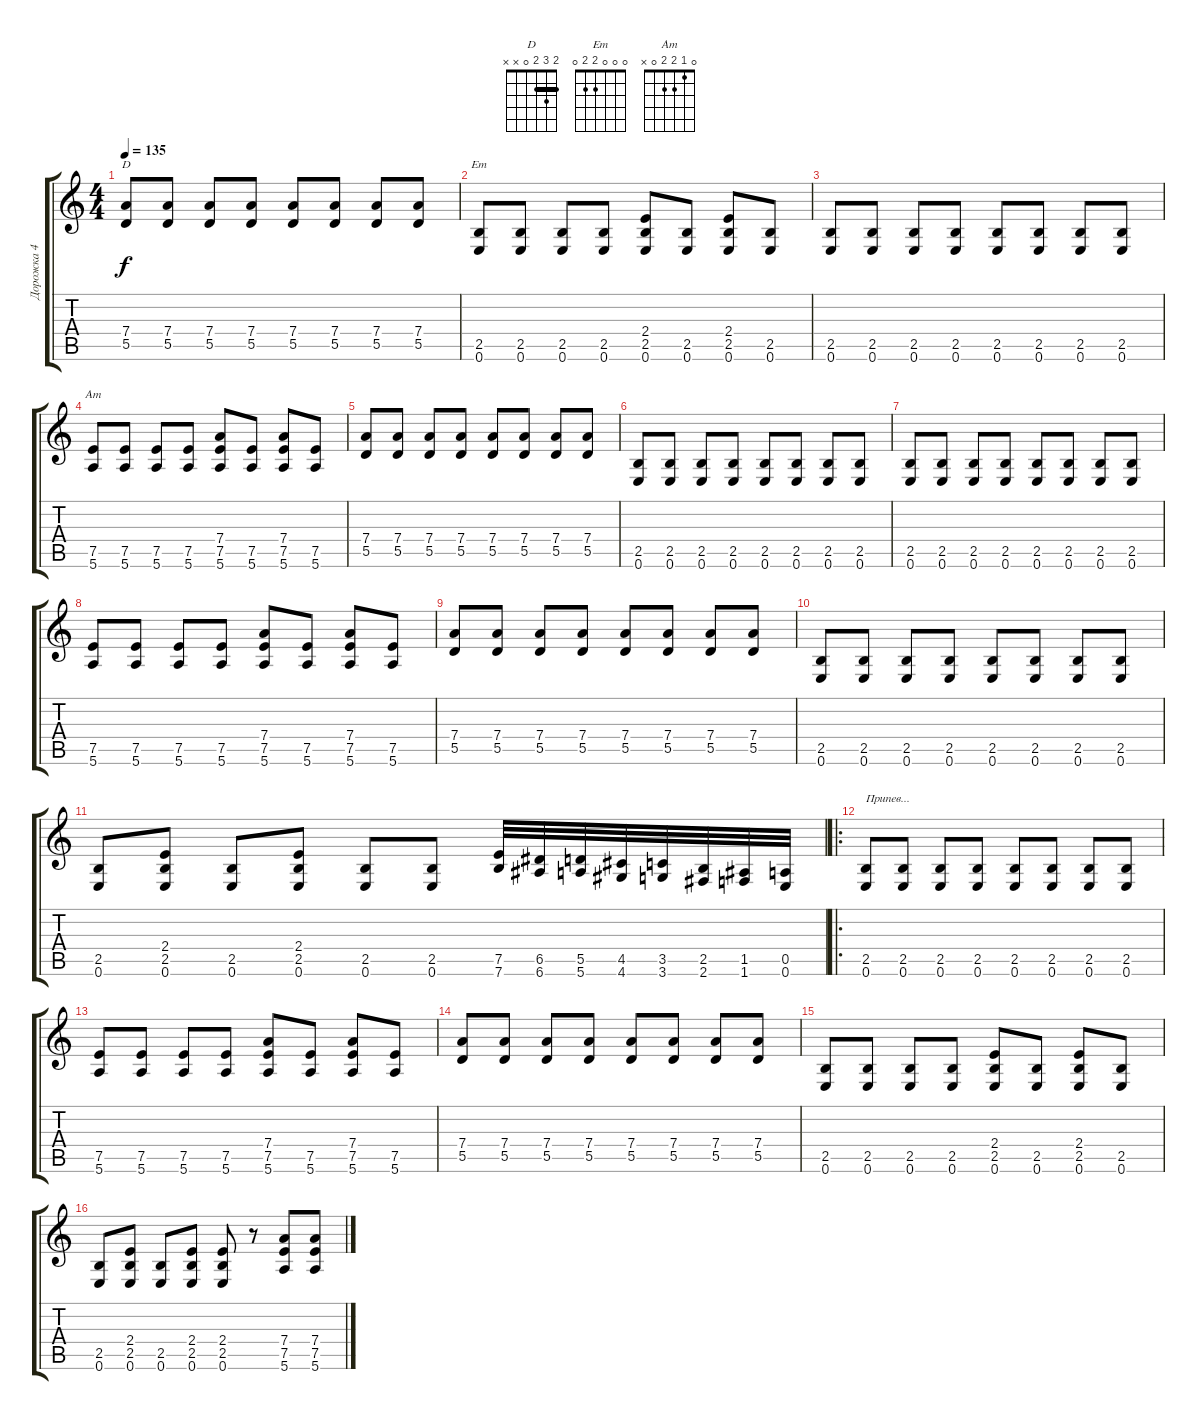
\track ("Дорожка 4" "Дорожка 4") {instrument distortionguitar}
\staff {score tabs}
\tuning (E4 B3 G3 D3 A2 E2) {hide}
\chord ("D" 2 3 2 0 x x) {barre 2}
\chord ("Em" 0 0 0 2 2 0)
\chord ("Am" 0 1 2 2 0 x)
\ts (4 4)
\tempo 135
\clef g2
\ks c
(7.4 5.5).8{ch "D" dy f} (7.4 5.5).8 (7.4 5.5).8 (7.4 5.5).8 (7.4 5.5).8 (7.4 5.5).8 (7.4 5.5).8 (7.4 5.5).8 |
(2.5 0.6).8{ch "Em"} (2.5 0.6).8 (2.5 0.6).8 (2.5 0.6).8 (2.4 2.5 0.6).8 (2.5 0.6).8 (2.4 2.5 0.6).8 (2.5 0.6).8 |
(2.5 0.6).8 (2.5 0.6).8 (2.5 0.6).8 (2.5 0.6).8 (2.5 0.6).8 (2.5 0.6).8 (2.5 0.6).8 (2.5 0.6).8 |
(7.5 5.6).8{ch "Am"} (7.5 5.6).8 (7.5 5.6).8 (7.5 5.6).8 (7.4 7.5 5.6).8 (7.5 5.6).8 (7.4 7.5 5.6).8 (7.5 5.6).8 |
(7.4 5.5).8 (7.4 5.5).8 (7.4 5.5).8 (7.4 5.5).8 (7.4 5.5).8 (7.4 5.5).8 (7.4 5.5).8 (7.4 5.5).8 |
(2.5 0.6).8 (2.5 0.6).8 (2.5 0.6).8 (2.5 0.6).8 (2.5 0.6).8 (2.5 0.6).8 (2.5 0.6).8 (2.5 0.6).8 |
(2.5 0.6).8 (2.5 0.6).8 (2.5 0.6).8 (2.5 0.6).8 (2.5 0.6).8 (2.5 0.6).8 (2.5 0.6).8 (2.5 0.6).8 |
(7.5 5.6).8 (7.5 5.6).8 (7.5 5.6).8 (7.5 5.6).8 (7.4 7.5 5.6).8 (7.5 5.6).8 (7.4 7.5 5.6).8 (7.5 5.6).8 |
(7.4 5.5).8 (7.4 5.5).8 (7.4 5.5).8 (7.4 5.5).8 (7.4 5.5).8 (7.4 5.5).8 (7.4 5.5).8 (7.4 5.5).8 |
(2.5 0.6).8 (2.5 0.6).8 (2.5 0.6).8 (2.5 0.6).8 (2.5 0.6).8 (2.5 0.6).8 (2.5 0.6).8 (2.5 0.6).8 |
(2.5 0.6).8 (2.4 2.5 0.6).8 (2.5 0.6).8 (2.4 2.5 0.6).8 (2.5 0.6).8 (2.5 0.6).8 (7.5 7.6).32 (6.5 6.6).32 (5.5 5.6).32 (4.5 4.6).32 (3.5 3.6).32 (2.5 2.6).32 (1.5 1.6).32 (0.5 0.6).32 |
\ro
(2.5 0.6).8{txt "Припев..."} (2.5 0.6).8 (2.5 0.6).8 (2.5 0.6).8 (2.5 0.6).8 (2.5 0.6).8 (2.5 0.6).8 (2.5 0.6).8 |
(7.5 5.6).8 (7.5 5.6).8 (7.5 5.6).8 (7.5 5.6).8 (7.4 7.5 5.6).8 (7.5 5.6).8 (7.4 7.5 5.6).8 (7.5 5.6).8 |
(7.4 5.5).8 (7.4 5.5).8 (7.4 5.5).8 (7.4 5.5).8 (7.4 5.5).8 (7.4 5.5).8 (7.4 5.5).8 (7.4 5.5).8 |
(2.5 0.6).8 (2.5 0.6).8 (2.5 0.6).8 (2.5 0.6).8 (2.4 2.5 0.6).8 (2.5 0.6).8 (2.4 2.5 0.6).8 (2.5 0.6).8 |
(2.5 0.6).8 (2.4 2.5 0.6).8 (2.5 0.6).8 (2.4 2.5 0.6).8 (2.4 2.5 0.6).8 r.8 (7.4 7.5 5.6).8 (7.4 7.5 5.6).8
